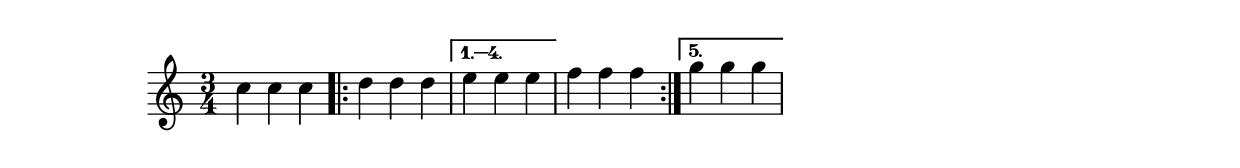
%% Do not edit this file; it is automatically
%% generated from LSR http://lsr.dsi.unimi.it
%% This file is in the public domain.
\version "2.13.29"

\header {
  lsrtags = "repeats"

%% Translation of GIT committish: 0b55335aeca1de539bf1125b717e0c21bb6fa31b
  texidoces = "
De forma predeterminada, los corchetes de primera y segunda vez se
trazan encima de los finales alternativos completos, pero es posible
acortartlos estableciendo un valor cierto para
@code{voltaSpannerDuration}.  En el ejemplo siguiente, el corchete
sólo dura un compás, que corresponde a una duración de 3/4.

"
  doctitlees = "Shortening volta brackets"


%% Translation of GIT committish: 0a868be38a775ecb1ef935b079000cebbc64de40
  texidocde = "
Volta-Klammern werden normalerweise über alle Noten der Klammer gezogen, aber
es ist möglich sie zu verkürzen.  Hierzu muss
@code{voltaSpannerDuration} definiert werden, in dem Beispiel etwa als
3/4, sodass die Klammer nur einen Takt dauert.

"
  doctitlede = "Volta-Klammern verkürzen"

%% Translation of GIT committish: a5bde6d51a5c88e952d95ae36c61a5efc22ba441
  texidocfr = "
Les crochets indiquant les fins alternatives s'étalent tout au long ce
celle-ci.  On peut les raccourcir en définissant la propriété
@code{voltaSpannerDuration}.  Dans l'exemple suivant, le crochet ne se
prolonge que sur une mesure à 3/4.

"
  doctitlefr = "Diminution de la taille du crochet d'alternative"


  texidoc = "
By default, the volta brackets will be drawn over all of the
alternative music, but it is possible to shorten them by setting
@code{voltaSpannerDuration}.  In the next example, the bracket only
lasts one measure, which is a duration of 3/4.

"
  doctitle = "Shortening volta brackets"
} % begin verbatim

\relative c'' {
  \time 3/4
  c4 c c
  \set Score.voltaSpannerDuration = #(ly:make-moment 3 4)
  \repeat volta 5 { d4 d d }
  \alternative {
    {
      e4 e e
      f4 f f
    }
    { g4 g g }
  }
}

